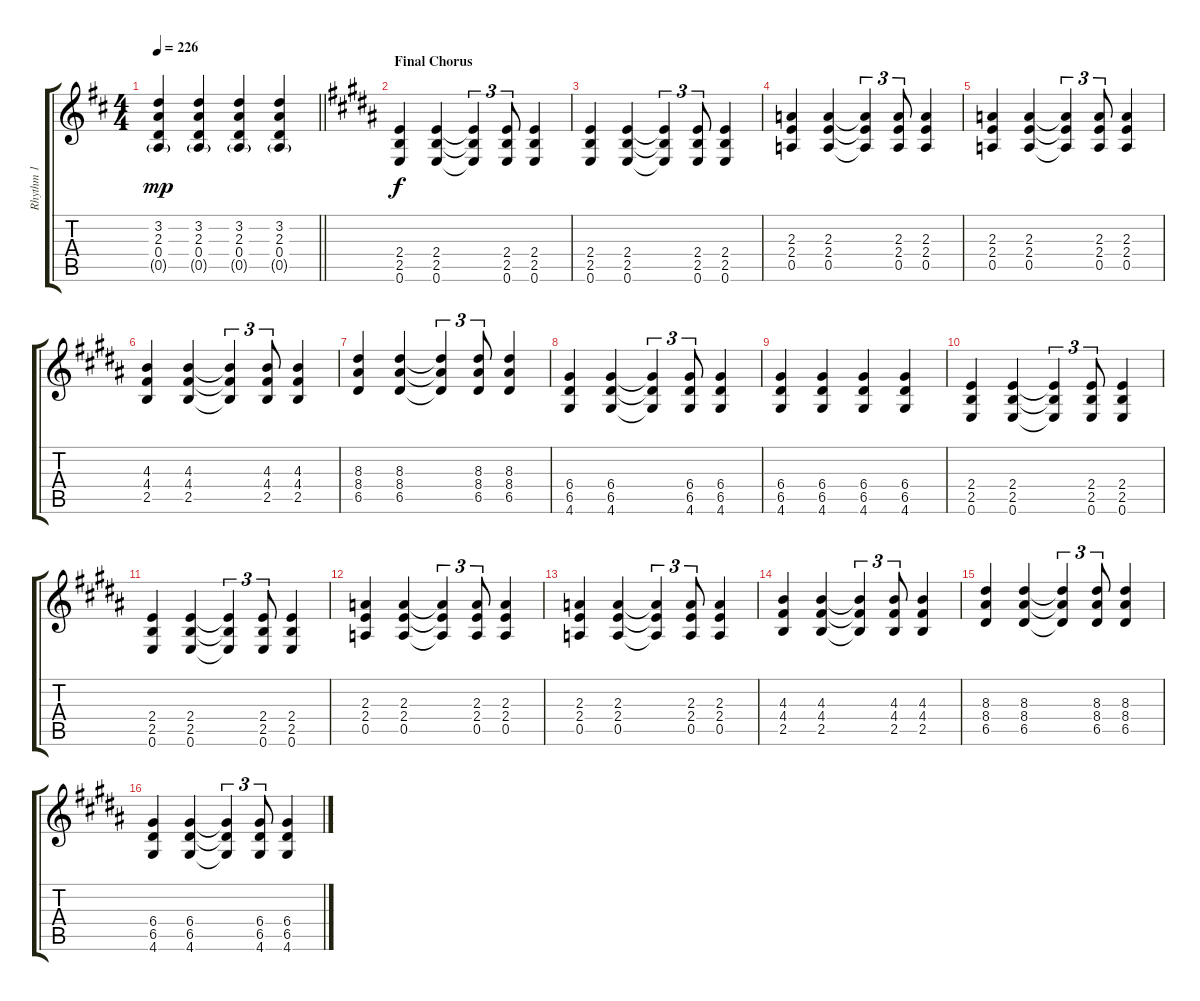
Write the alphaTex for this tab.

\track ("Rhythm 1" "Rhythm 1") {instrument overdrivenguitar}
\staff {score tabs}
\tuning (E4 B3 G3 D3 A2 E2) {hide}
\ts (4 4)
\tempo 226
\clef g2
\barLineRight lightlight
\ks d
(3.2 2.3 0.4 0.5{g}).4{dy mp} (3.2 2.3 0.4 0.5{g}).4 (3.2 2.3 0.4 0.5{g}).4 (3.2 2.3 0.4 0.5{g}).4 |
\section ("" "Final Chorus")
\ks b
(2.4 2.5 0.6).4{dy f} (2.4 2.5 0.6).4 (2.4{t} 2.5{t} 0.6{t}).4{tu (3 2)} (2.4 2.5 0.6).8{tu (3 2)} (2.4 2.5 0.6).4 |
(2.4 2.5 0.6).4 (2.4 2.5 0.6).4 (2.4{t} 2.5{t} 0.6{t}).4{tu (3 2)} (2.4 2.5 0.6).8{tu (3 2)} (2.4 2.5 0.6).4 |
(2.3 2.4 0.5).4 (2.3 2.4 0.5).4 (2.3{t} 2.4{t} 0.5{t}).4{tu (3 2)} (2.3 2.4 0.5).8{tu (3 2)} (2.3 2.4 0.5).4 |
(2.3 2.4 0.5).4 (2.3 2.4 0.5).4 (2.3{t} 2.4{t} 0.5{t}).4{tu (3 2)} (2.3 2.4 0.5).8{tu (3 2)} (2.3 2.4 0.5).4 |
(4.3 4.4 2.5).4 (4.3 4.4 2.5).4 (4.3{t} 4.4{t} 2.5{t}).4{tu (3 2)} (4.3 4.4 2.5).8{tu (3 2)} (4.3 4.4 2.5).4 |
(8.3 8.4 6.5).4 (8.3 8.4 6.5).4 (8.3{t} 8.4{t} 6.5{t}).4{tu (3 2)} (8.3 8.4 6.5).8{tu (3 2)} (8.3 8.4 6.5).4 |
(6.4 6.5 4.6).4 (6.4 6.5 4.6).4 (6.4{t} 6.5{t} 4.6{t}).4{tu (3 2)} (6.4 6.5 4.6).8{tu (3 2)} (6.4 6.5 4.6).4 |
(6.4 6.5 4.6).4 (6.4 6.5 4.6).4 (6.4 6.5 4.6).4 (6.4 6.5 4.6).4 |
(2.4 2.5 0.6).4 (2.4 2.5 0.6).4 (2.4{t} 2.5{t} 0.6{t}).4{tu (3 2)} (2.4 2.5 0.6).8{tu (3 2)} (2.4 2.5 0.6).4 |
(2.4 2.5 0.6).4 (2.4 2.5 0.6).4 (2.4{t} 2.5{t} 0.6{t}).4{tu (3 2)} (2.4 2.5 0.6).8{tu (3 2)} (2.4 2.5 0.6).4 |
(2.3 2.4 0.5).4 (2.3 2.4 0.5).4 (2.3{t} 2.4{t} 0.5{t}).4{tu (3 2)} (2.3 2.4 0.5).8{tu (3 2)} (2.3 2.4 0.5).4 |
(2.3 2.4 0.5).4 (2.3 2.4 0.5).4 (2.3{t} 2.4{t} 0.5{t}).4{tu (3 2)} (2.3 2.4 0.5).8{tu (3 2)} (2.3 2.4 0.5).4 |
(4.3 4.4 2.5).4 (4.3 4.4 2.5).4 (4.3{t} 4.4{t} 2.5{t}).4{tu (3 2)} (4.3 4.4 2.5).8{tu (3 2)} (4.3 4.4 2.5).4 |
(8.3 8.4 6.5).4 (8.3 8.4 6.5).4 (8.3{t} 8.4{t} 6.5{t}).4{tu (3 2)} (8.3 8.4 6.5).8{tu (3 2)} (8.3 8.4 6.5).4 |
(6.4 6.5 4.6).4 (6.4 6.5 4.6).4 (6.4{t} 6.5{t} 4.6{t}).4{tu (3 2)} (6.4 6.5 4.6).8{tu (3 2)} (6.4 6.5 4.6).4
